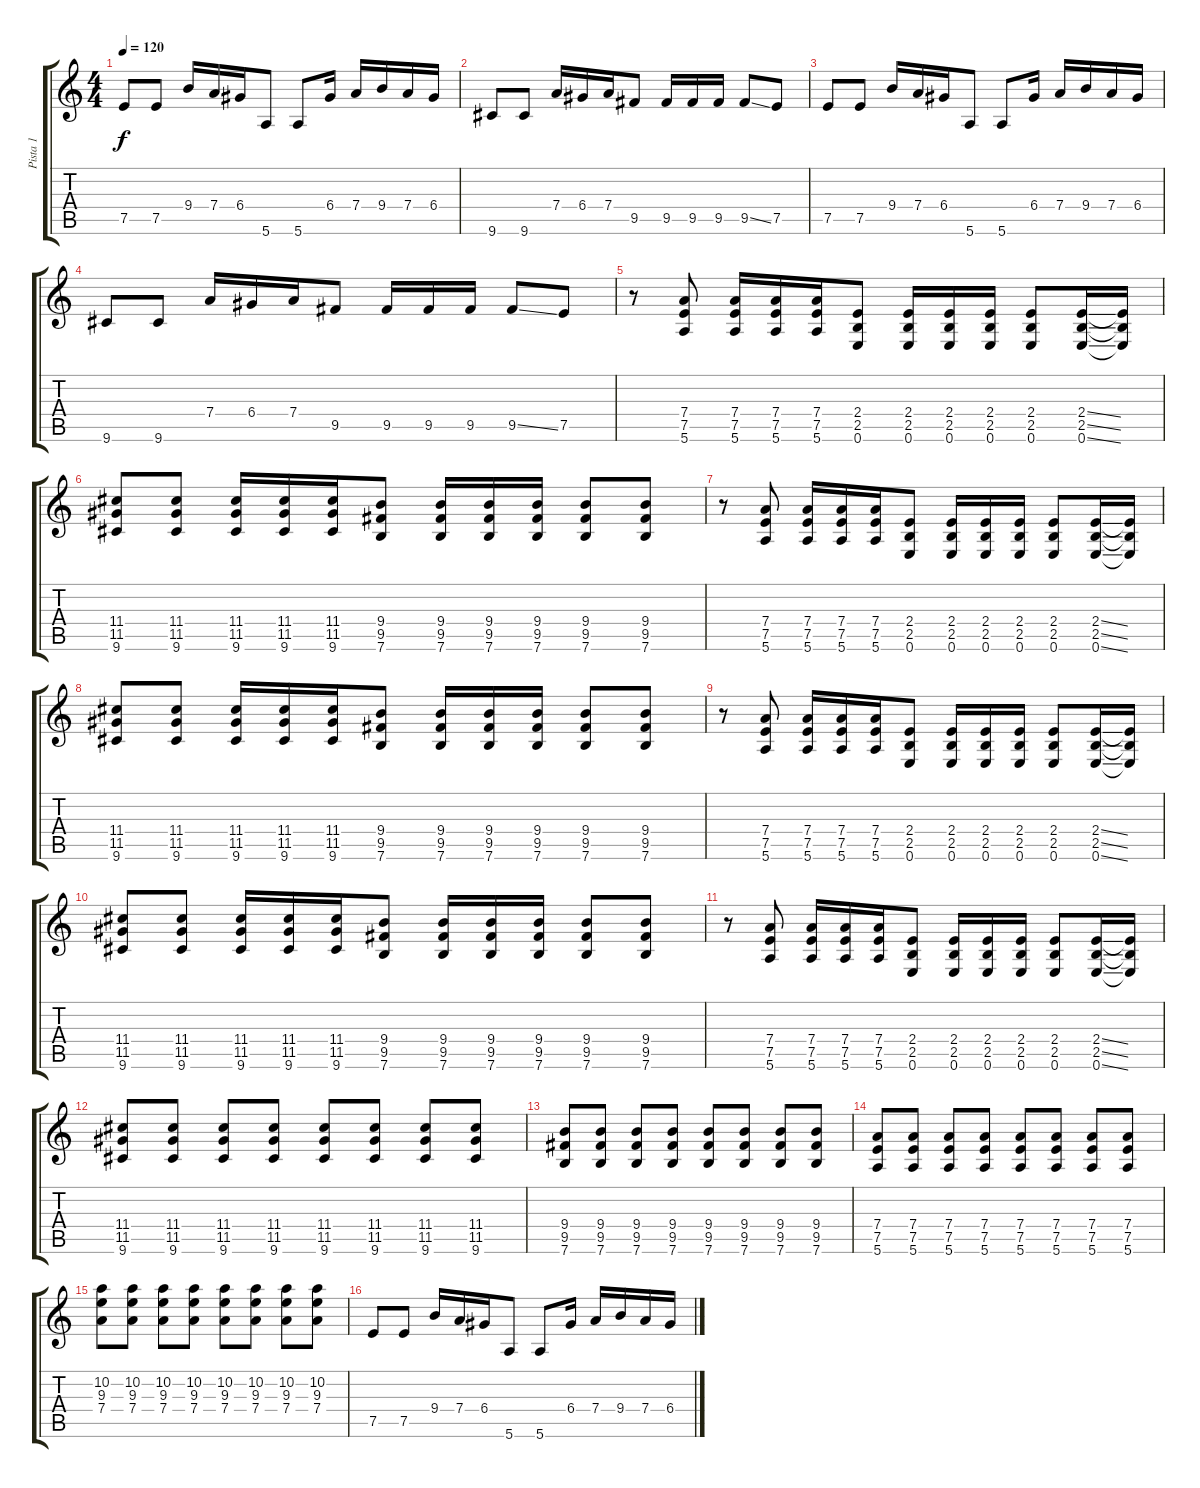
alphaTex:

\track ("Pista 1" "Pista 1") {instrument overdrivenguitar}
\staff {score tabs}
\tuning (E4 B3 G3 D3 A2 E2) {hide}
\ts (4 4)
\tempo 120
\clef g2
\ks c
7.5.8{dy f instrument overdrivenguitar} 7.5.8 9.4.16 7.4.16 6.4.16 5.6.8 5.6.8 6.4.16 7.4.16 9.4.16 7.4.16 6.4.16 |
9.6.8 9.6.8 7.4.16 6.4.16 7.4.16 9.5.8 9.5.16 9.5.16 9.5.16 9.5{ss}.8 7.5.8 |
7.5.8 7.5.8 9.4.16 7.4.16 6.4.16 5.6.8 5.6.8 6.4.16 7.4.16 9.4.16 7.4.16 6.4.16 |
9.6.8 9.6.8 7.4.16 6.4.16 7.4.16 9.5.8 9.5.16 9.5.16 9.5.16 9.5{ss}.8 7.5.8 |
r.8 (7.4 7.5 5.6).8 (7.4 7.5 5.6).16 (7.4 7.5 5.6).16 (7.4 7.5 5.6).16 (2.4 2.5 0.6).8 (2.4 2.5 0.6).16 (2.4 2.5 0.6).16 (2.4 2.5 0.6).16 (2.4 2.5 0.6).8 (2.4{ss} 2.5{ss} 0.6{ss}).16 (2.4{t} 2.5{t} 0.6{t}).16 |
(11.4 11.5 9.6).8 (11.4 11.5 9.6).8 (11.4 11.5 9.6).16 (11.4 11.5 9.6).16 (11.4 11.5 9.6).16 (9.4 9.5 7.6).8 (9.4 9.5 7.6).16 (9.4 9.5 7.6).16 (9.4 9.5 7.6).16 (9.4 9.5 7.6).8 (9.4 9.5 7.6).8 |
r.8 (7.4 7.5 5.6).8 (7.4 7.5 5.6).16 (7.4 7.5 5.6).16 (7.4 7.5 5.6).16 (2.4 2.5 0.6).8 (2.4 2.5 0.6).16 (2.4 2.5 0.6).16 (2.4 2.5 0.6).16 (2.4 2.5 0.6).8 (2.4{ss} 2.5{ss} 0.6{ss}).16 (2.4{t} 2.5{t} 0.6{t}).16 |
(11.4 11.5 9.6).8 (11.4 11.5 9.6).8 (11.4 11.5 9.6).16 (11.4 11.5 9.6).16 (11.4 11.5 9.6).16 (9.4 9.5 7.6).8 (9.4 9.5 7.6).16 (9.4 9.5 7.6).16 (9.4 9.5 7.6).16 (9.4 9.5 7.6).8 (9.4 9.5 7.6).8 |
r.8 (7.4 7.5 5.6).8 (7.4 7.5 5.6).16 (7.4 7.5 5.6).16 (7.4 7.5 5.6).16 (2.4 2.5 0.6).8 (2.4 2.5 0.6).16 (2.4 2.5 0.6).16 (2.4 2.5 0.6).16 (2.4 2.5 0.6).8 (2.4{ss} 2.5{ss} 0.6{ss}).16 (2.4{t} 2.5{t} 0.6{t}).16 |
(11.4 11.5 9.6).8 (11.4 11.5 9.6).8 (11.4 11.5 9.6).16 (11.4 11.5 9.6).16 (11.4 11.5 9.6).16 (9.4 9.5 7.6).8 (9.4 9.5 7.6).16 (9.4 9.5 7.6).16 (9.4 9.5 7.6).16 (9.4 9.5 7.6).8 (9.4 9.5 7.6).8 |
r.8 (7.4 7.5 5.6).8 (7.4 7.5 5.6).16 (7.4 7.5 5.6).16 (7.4 7.5 5.6).16 (2.4 2.5 0.6).8 (2.4 2.5 0.6).16 (2.4 2.5 0.6).16 (2.4 2.5 0.6).16 (2.4 2.5 0.6).8 (2.4{ss} 2.5{ss} 0.6{ss}).16 (2.4{t} 2.5{t} 0.6{t}).16 |
(11.4 11.5 9.6).8 (11.4 11.5 9.6).8 (11.4 11.5 9.6).8 (11.4 11.5 9.6).8 (11.4 11.5 9.6).8 (11.4 11.5 9.6).8 (11.4 11.5 9.6).8 (11.4 11.5 9.6).8 |
(9.4 9.5 7.6).8 (9.4 9.5 7.6).8 (9.4 9.5 7.6).8 (9.4 9.5 7.6).8 (9.4 9.5 7.6).8 (9.4 9.5 7.6).8 (9.4 9.5 7.6).8 (9.4 9.5 7.6).8 |
(7.4 7.5 5.6).8 (7.4 7.5 5.6).8 (7.4 7.5 5.6).8 (7.4 7.5 5.6).8 (7.4 7.5 5.6).8 (7.4 7.5 5.6).8 (7.4 7.5 5.6).8 (7.4 7.5 5.6).8 |
(10.2 9.3 7.4).8 (10.2 9.3 7.4).8 (10.2 9.3 7.4).8 (10.2 9.3 7.4).8 (10.2 9.3 7.4).8 (10.2 9.3 7.4).8 (10.2 9.3 7.4).8 (10.2 9.3 7.4).8 |
7.5.8 7.5.8 9.4.16 7.4.16 6.4.16 5.6.8 5.6.8 6.4.16 7.4.16 9.4.16 7.4.16 6.4.16
